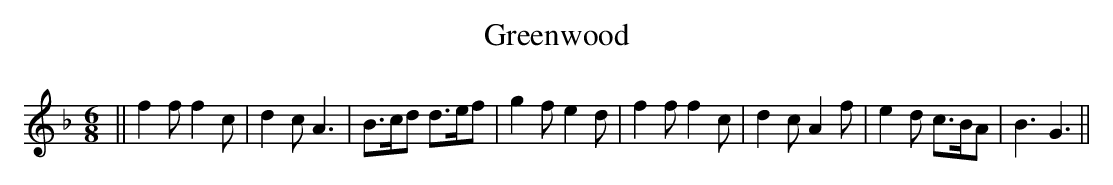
X:1
T:Greenwood
M:6/8
L:1/8
K:GDor
|| f2f f2c | d2c A3 | B>cd d>ef | g2f e2d \
 | f2f f2c | d2c A2f | e2d c>BA | B3 G3 ||
